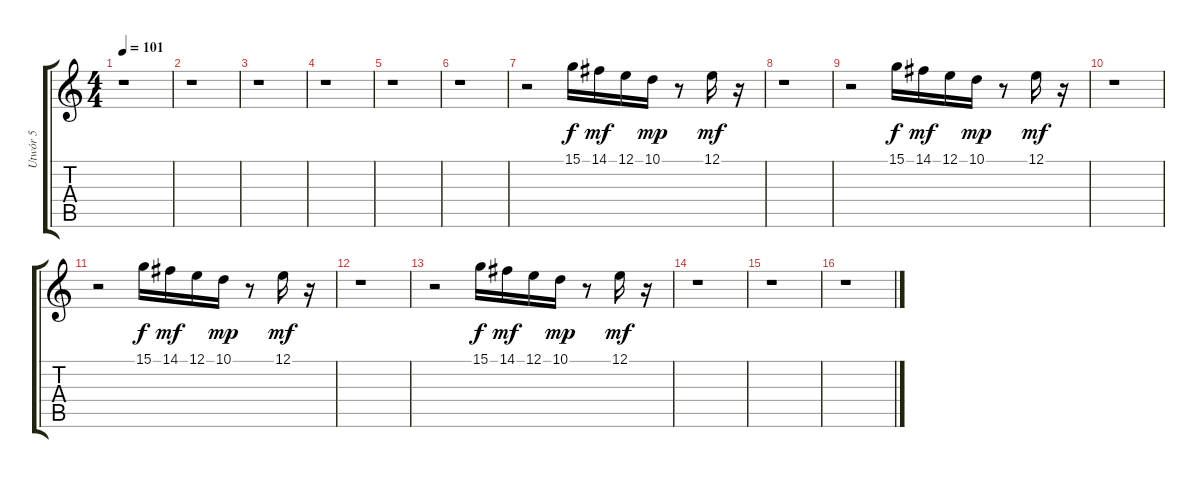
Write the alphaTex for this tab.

\track ("Utwór 5" "Utwór 5") {instrument electricpiano2}
\staff {score tabs}
\tuning (E4 B3 G3 D3 A2 E2) {hide}
\ts (4 4)
\tempo 101
\clef g2
\ks c
r.1{dy f} |
r.1 |
r.1 |
r.1 |
r.1 |
r.1 |
r.2 15.1.16 14.1.16{dy mf} 12.1.16 10.1.16{dy mp} r.8 12.1.16{dy mf} r.16 |
r.1 |
r.2 15.1.16{dy f} 14.1.16{dy mf} 12.1.16 10.1.16{dy mp} r.8 12.1.16{dy mf} r.16 |
r.1 |
r.2 15.1.16{dy f} 14.1.16{dy mf} 12.1.16 10.1.16{dy mp} r.8 12.1.16{dy mf} r.16 |
r.1 |
r.2 15.1.16{dy f} 14.1.16{dy mf} 12.1.16 10.1.16{dy mp} r.8 12.1.16{dy mf} r.16 |
r.1 |
r.1 |
r.1
